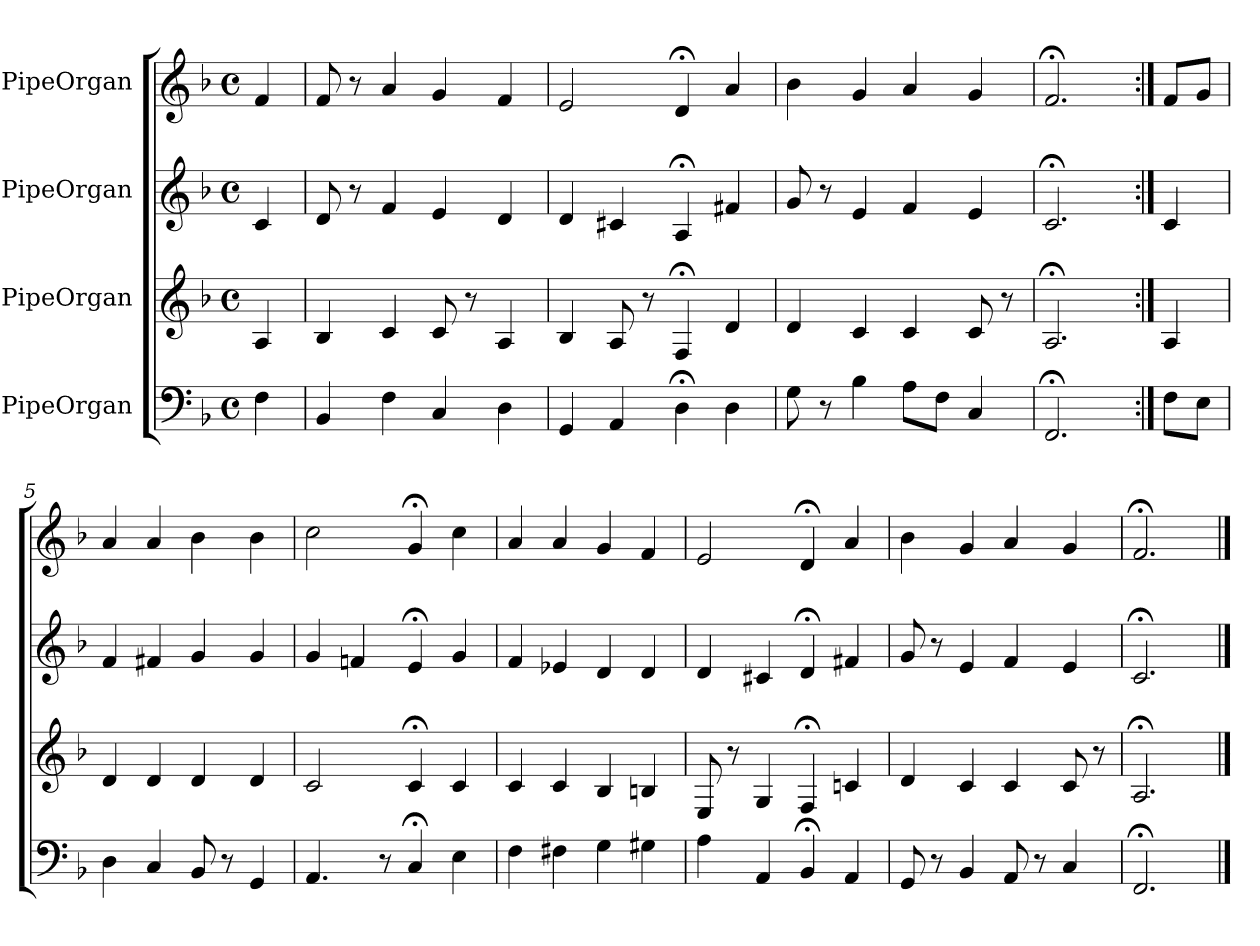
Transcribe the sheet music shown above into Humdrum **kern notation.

**kern	**kern	**kern	**kern
*part4	*part3	*part2	*part1
*staff4	*staff3	*staff2	*staff1
*I"PipeOrgan	*I"PipeOrgan	*I"PipeOrgan	*I"PipeOrgan
*k[b-]	*k[b-]	*k[b-]	*k[b-]
*F:	*F:	*F:	*F:
*M4/4	*M4/4	*M4/4	*M4/4
*met(c)	*met(c)	*met(c)	*met(c)
*MM60	*MM60	*MM60	*MM60
=	=	=	=
4F	4A	4c	4f
=1	=1	=1	=1
4BB-	4B-	8d	8f
.	.	8r	8r
4F	4c	4f	4a
4C	8c	4e	4g
.	8r	.	.
4D	4A	4d	4f
=2	=2	=2	=2
4GG	4B-	4d	2e
4AA	8A	4c#X	.
.	8r	.	.
4D;<	4F;<	4A;<	4d;<
4D	4d	4f#X	4a
=3	=3	=3	=3
8G	4d	8g	4b-
8r	.	8r	.
4B-	4c	4e	4g
8AL	4c	4f	4a
8FJ	.	.	.
4C	8c	4e	4g
.	8r	.	.
=4	=4	=4	=4
2.FF;<	2.A;<	2.c;<	2.f;<
=:|!	=:|!	=:|!	=:|!
8FL	4A	4c	8fL
8EJ	.	.	8gJ
=5	=5	=5	=5
4D	4d	4f	4a
4C	4d	4f#X	4a
8BB-	4d	4g	4b-
8r	.	.	.
4GG	4d	4g	4b-
=6	=6	=6	=6
4.AA	2c	4g	2cc
.	.	4fn	.
8r	.	.	.
4C;<	4c;<	4e;<	4g;<
4E	4c	4g	4cc
=7	=7	=7	=7
4F	4c	4f	4a
4F#X	4c	4e-X	4a
4G	4B-	4d	4g
4G#X	4Bn	4d	4f
=8	=8	=8	=8
4A	8E	4d	2e
.	8r	.	.
4AA	4G	4c#X	.
4BB-;<	4F;<	4d;<	4d;<
4AA	4cn	4f#X	4a
=9	=9	=9	=9
8GG	4d	8g	4b-
8r	.	8r	.
4BB-	4c	4e	4g
8AA	4c	4f	4a
8r	.	.	.
4C	8c	4e	4g
.	8r	.	.
=10	=10	=10	=10
2.FF;<	2.A;<	2.c;<	2.f;<
==	==	==	==
*-	*-	*-	*-
